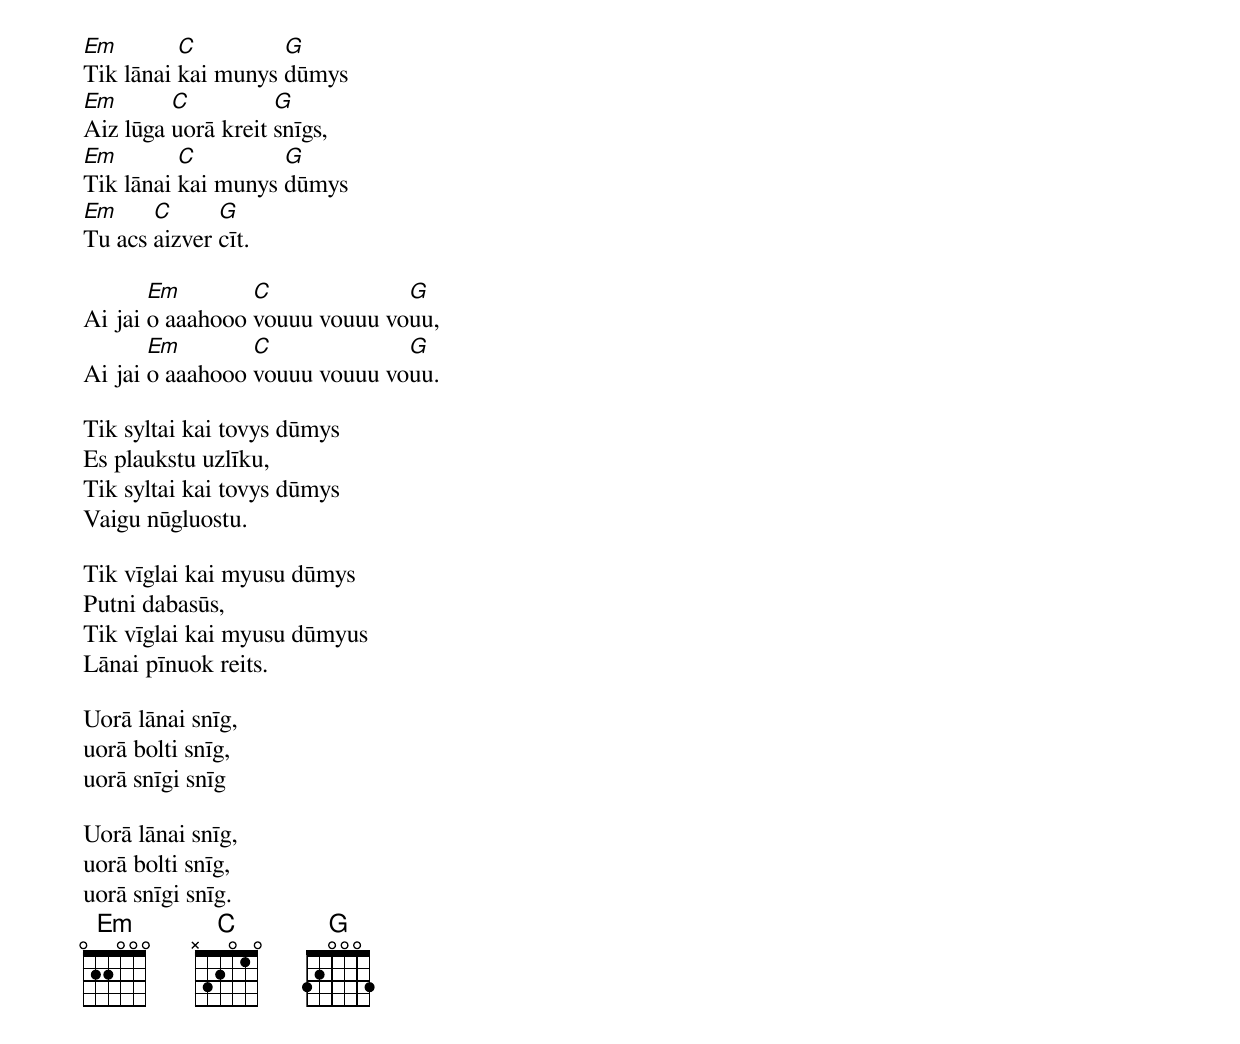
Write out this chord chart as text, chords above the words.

Em        C         G
Tik lānai kai munys dūmys
Em       C          G
Aiz lūga uorā kreit snīgs,
Em        C         G
Tik lānai kai munys dūmys
Em     C      G
Tu acs aizver cīt.

       Em        C             G
Ai jai o aaahooo vouuu vouuu vouu,
       Em        C             G
Ai jai o aaahooo vouuu vouuu vouu.

Tik syltai kai tovys dūmys
Es plaukstu uzlīku,
Tik syltai kai tovys dūmys
Vaigu nūgluostu.

Tik vīglai kai myusu dūmys
Putni dabasūs,
Tik vīglai kai myusu dūmyus
Lānai pīnuok reits.

Uorā lānai snīg,
uorā bolti snīg,
uorā snīgi snīg

Uorā lānai snīg,
uorā bolti snīg,
uorā snīgi snīg.
